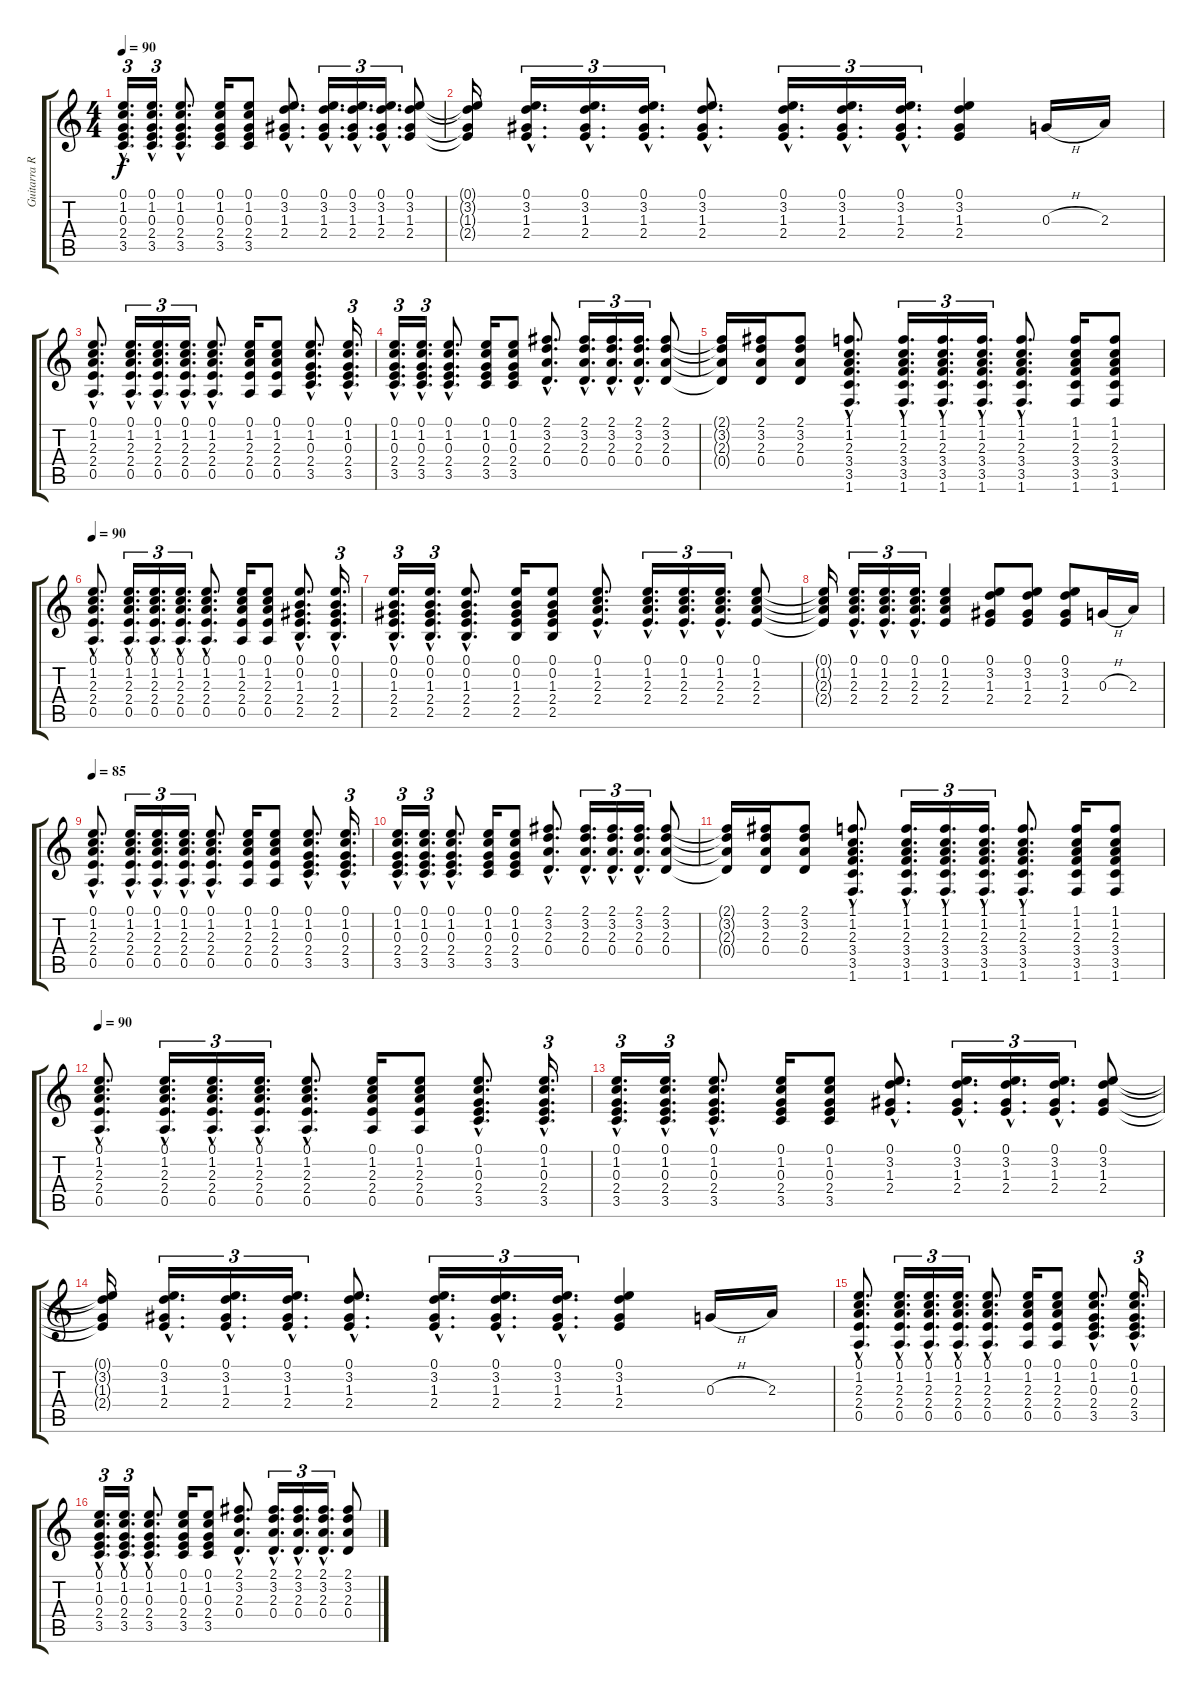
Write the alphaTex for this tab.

\track ("Guitarra Ritmica" "Guitarra R") {instrument acousticguitarnylon}
\staff {score tabs}
\tuning (E4 B3 G3 D3 A2 E2) {hide}
\ts (4 4)
\tempo 90
\clef g2
\ks c
(0.1{hac} 1.2{hac} 0.3{hac} 2.4{hac} 3.5{hac}).16{d tu (3 2) dy f} (0.1{hac} 1.2{hac} 0.3{hac} 2.4{hac} 3.5{hac}).16{d tu (3 2)} (0.1{hac} 1.2{hac} 0.3{hac} 2.4{hac} 3.5{hac}).8{d} (0.1 1.2 0.3 2.4 3.5).16 (0.1 1.2 0.3 2.4 3.5).8 (0.1{hac} 3.2{hac} 1.3{hac} 2.4{hac}).8{d} (0.1{hac} 3.2{hac} 1.3{hac} 2.4{hac}).16{d tu (3 2)} (0.1{hac} 3.2{hac} 1.3{hac} 2.4{hac}).16{d tu (3 2)} (0.1{hac} 3.2{hac} 1.3{hac} 2.4{hac}).16{d tu (3 2)} (0.1 3.2 1.3 2.4).8 |
(0.1{t} 3.2{t} 1.3{t} 2.4{t}).16 (0.1{hac} 3.2{hac} 1.3{hac} 2.4{hac}).16{d tu (3 2)} (0.1{hac} 3.2{hac} 1.3{hac} 2.4{hac}).16{d tu (3 2)} (0.1{hac} 3.2{hac} 1.3{hac} 2.4{hac}).16{d tu (3 2)} (0.1{hac} 3.2{hac} 1.3{hac} 2.4{hac}).8{d} (0.1{hac} 3.2{hac} 1.3{hac} 2.4{hac}).16{d tu (3 2)} (0.1{hac} 3.2{hac} 1.3{hac} 2.4{hac}).16{d tu (3 2)} (0.1{hac} 3.2{hac} 1.3{hac} 2.4{hac}).16{d tu (3 2)} (0.1 3.2 1.3 2.4).4 0.3{h}.16 2.3.16 |
(0.1{hac} 1.2{hac} 2.3{hac} 2.4{hac} 0.5{hac}).8{d volume 7} (0.1{hac} 1.2{hac} 2.3{hac} 2.4{hac} 0.5{hac}).16{d tu (3 2)} (0.1{hac} 1.2{hac} 2.3{hac} 2.4{hac} 0.5{hac}).16{d tu (3 2)} (0.1{hac} 1.2{hac} 2.3{hac} 2.4{hac} 0.5{hac}).16{d tu (3 2)} (0.1{hac} 1.2{hac} 2.3{hac} 2.4{hac} 0.5{hac}).8{d} (0.1 1.2 2.3 2.4 0.5).16 (0.1 1.2 2.3 2.4 0.5).8 (0.1{hac} 1.2{hac} 0.3{hac} 2.4{hac} 3.5{hac}).8{d} (0.1{hac} 1.2{hac} 0.3{hac} 2.4{hac} 3.5{hac}).16{d tu (3 2)} |
(0.1{hac} 1.2{hac} 0.3{hac} 2.4{hac} 3.5{hac}).16{d tu (3 2)} (0.1{hac} 1.2{hac} 0.3{hac} 2.4{hac} 3.5{hac}).16{d tu (3 2)} (0.1{hac} 1.2{hac} 0.3{hac} 2.4{hac} 3.5{hac}).8{d} (0.1 1.2 0.3 2.4 3.5).16 (0.1 1.2 0.3 2.4 3.5).8 (2.1{hac} 3.2{hac} 2.3{hac} 0.4{hac}).8{d} (2.1{hac} 3.2{hac} 2.3{hac} 0.4{hac}).16{d tu (3 2)} (2.1{hac} 3.2{hac} 2.3{hac} 0.4{hac}).16{d tu (3 2)} (2.1{hac} 3.2{hac} 2.3{hac} 0.4{hac}).16{d tu (3 2)} (2.1 3.2 2.3 0.4).8 |
(2.1{t} 3.2{t} 2.3{t} 0.4{t}).16 (2.1 3.2 2.3 0.4).16 (2.1 3.2 2.3 0.4).8 (1.1{hac} 1.2{hac} 2.3{hac} 3.4{hac} 3.5{hac} 1.6{hac}).8{d} (1.1{hac} 1.2{hac} 2.3{hac} 3.4{hac} 3.5{hac} 1.6{hac}).16{d tu (3 2)} (1.1{hac} 1.2{hac} 2.3{hac} 3.4{hac} 3.5{hac} 1.6{hac}).16{d tu (3 2)} (1.1{hac} 1.2{hac} 2.3{hac} 3.4{hac} 3.5{hac} 1.6{hac}).16{d tu (3 2)} (1.1{hac} 1.2{hac} 2.3{hac} 3.4{hac} 3.5{hac} 1.6{hac}).8{d} (1.1 1.2 2.3 3.4 3.5 1.6).16 (1.1 1.2 2.3 3.4 3.5 1.6).8 |
\tempo 90
(0.1{hac} 1.2{hac} 2.3{hac} 2.4{hac} 0.5{hac}).8{d} (0.1{hac} 1.2{hac} 2.3{hac} 2.4{hac} 0.5{hac}).16{d tu (3 2)} (0.1{hac} 1.2{hac} 2.3{hac} 2.4{hac} 0.5{hac}).16{d tu (3 2)} (0.1{hac} 1.2{hac} 2.3{hac} 2.4{hac} 0.5{hac}).16{d tu (3 2)} (0.1{hac} 1.2{hac} 2.3{hac} 2.4{hac} 0.5{hac}).8{d} (0.1 1.2 2.3 2.4 0.5).16 (0.1 1.2 2.3 2.4 0.5).8 (0.1{hac} 0.2{hac} 1.3{hac} 2.4{hac} 2.5{hac}).8{d} (0.1{hac} 0.2{hac} 1.3{hac} 2.4{hac} 2.5{hac}).16{d tu (3 2)} |
(0.1{hac} 0.2{hac} 1.3{hac} 2.4{hac} 2.5{hac}).16{d tu (3 2)} (0.1{hac} 0.2{hac} 1.3{hac} 2.4{hac} 2.5{hac}).16{d tu (3 2)} (0.1{hac} 0.2{hac} 1.3{hac} 2.4{hac} 2.5{hac}).8{d} (0.1 0.2 1.3 2.4 2.5).16 (0.1 0.2 1.3 2.4 2.5).8 (0.1{hac} 1.2{hac} 2.3{hac} 2.4{hac}).8{d} (0.1{hac} 1.2{hac} 2.3{hac} 2.4{hac}).16{d tu (3 2)} (0.1{hac} 1.2{hac} 2.3{hac} 2.4{hac}).16{d tu (3 2)} (0.1{hac} 1.2{hac} 2.3{hac} 2.4{hac}).16{d tu (3 2)} (0.1 1.2 2.3 2.4).8 |
(0.1{t} 1.2{t} 2.3{t} 2.4{t}).16 (0.1{hac} 1.2{hac} 2.3{hac} 2.4{hac}).16{d tu (3 2)} (0.1{hac} 1.2{hac} 2.3{hac} 2.4{hac}).16{d tu (3 2)} (0.1{hac} 1.2{hac} 2.3{hac} 2.4{hac}).16{d tu (3 2)} (0.1 1.2 2.3 2.4).4 (0.1 3.2 1.3 2.4).8 (0.1 3.2 1.3 2.4).8 (0.1 3.2 1.3 2.4).8 0.3{h}.16 2.3.16 |
\tempo 85
(0.1{hac} 1.2{hac} 2.3{hac} 2.4{hac} 0.5{hac}).8{d volume 7} (0.1{hac} 1.2{hac} 2.3{hac} 2.4{hac} 0.5{hac}).16{d tu (3 2)} (0.1{hac} 1.2{hac} 2.3{hac} 2.4{hac} 0.5{hac}).16{d tu (3 2)} (0.1{hac} 1.2{hac} 2.3{hac} 2.4{hac} 0.5{hac}).16{d tu (3 2)} (0.1{hac} 1.2{hac} 2.3{hac} 2.4{hac} 0.5{hac}).8{d} (0.1 1.2 2.3 2.4 0.5).16 (0.1 1.2 2.3 2.4 0.5).8 (0.1{hac} 1.2{hac} 0.3{hac} 2.4{hac} 3.5{hac}).8{d} (0.1{hac} 1.2{hac} 0.3{hac} 2.4{hac} 3.5{hac}).16{d tu (3 2)} |
(0.1{hac} 1.2{hac} 0.3{hac} 2.4{hac} 3.5{hac}).16{d tu (3 2)} (0.1{hac} 1.2{hac} 0.3{hac} 2.4{hac} 3.5{hac}).16{d tu (3 2)} (0.1{hac} 1.2{hac} 0.3{hac} 2.4{hac} 3.5{hac}).8{d} (0.1 1.2 0.3 2.4 3.5).16 (0.1 1.2 0.3 2.4 3.5).8 (2.1{hac} 3.2{hac} 2.3{hac} 0.4{hac}).8{d} (2.1{hac} 3.2{hac} 2.3{hac} 0.4{hac}).16{d tu (3 2)} (2.1{hac} 3.2{hac} 2.3{hac} 0.4{hac}).16{d tu (3 2)} (2.1{hac} 3.2{hac} 2.3{hac} 0.4{hac}).16{d tu (3 2)} (2.1 3.2 2.3 0.4).8 |
(2.1{t} 3.2{t} 2.3{t} 0.4{t}).16 (2.1 3.2 2.3 0.4).16 (2.1 3.2 2.3 0.4).8 (1.1{hac} 1.2{hac} 2.3{hac} 3.4{hac} 3.5{hac} 1.6{hac}).8{d} (1.1{hac} 1.2{hac} 2.3{hac} 3.4{hac} 3.5{hac} 1.6{hac}).16{d tu (3 2)} (1.1{hac} 1.2{hac} 2.3{hac} 3.4{hac} 3.5{hac} 1.6{hac}).16{d tu (3 2)} (1.1{hac} 1.2{hac} 2.3{hac} 3.4{hac} 3.5{hac} 1.6{hac}).16{d tu (3 2)} (1.1{hac} 1.2{hac} 2.3{hac} 3.4{hac} 3.5{hac} 1.6{hac}).8{d} (1.1 1.2 2.3 3.4 3.5 1.6).16 (1.1 1.2 2.3 3.4 3.5 1.6).8 |
\tempo 90
(0.1{hac} 1.2{hac} 2.3{hac} 2.4{hac} 0.5{hac}).8{d} (0.1{hac} 1.2{hac} 2.3{hac} 2.4{hac} 0.5{hac}).16{d tu (3 2)} (0.1{hac} 1.2{hac} 2.3{hac} 2.4{hac} 0.5{hac}).16{d tu (3 2)} (0.1{hac} 1.2{hac} 2.3{hac} 2.4{hac} 0.5{hac}).16{d tu (3 2)} (0.1{hac} 1.2{hac} 2.3{hac} 2.4{hac} 0.5{hac}).8{d} (0.1 1.2 2.3 2.4 0.5).16 (0.1 1.2 2.3 2.4 0.5).8 (0.1{hac} 1.2{hac} 0.3{hac} 2.4{hac} 3.5{hac}).8{d} (0.1{hac} 1.2{hac} 0.3{hac} 2.4{hac} 3.5{hac}).16{d tu (3 2)} |
(0.1{hac} 1.2{hac} 0.3{hac} 2.4{hac} 3.5{hac}).16{d tu (3 2)} (0.1{hac} 1.2{hac} 0.3{hac} 2.4{hac} 3.5{hac}).16{d tu (3 2)} (0.1{hac} 1.2{hac} 0.3{hac} 2.4{hac} 3.5{hac}).8{d} (0.1 1.2 0.3 2.4 3.5).16 (0.1 1.2 0.3 2.4 3.5).8 (0.1{hac} 3.2{hac} 1.3{hac} 2.4{hac}).8{d} (0.1{hac} 3.2{hac} 1.3{hac} 2.4{hac}).16{d tu (3 2)} (0.1{hac} 3.2{hac} 1.3{hac} 2.4{hac}).16{d tu (3 2)} (0.1{hac} 3.2{hac} 1.3{hac} 2.4{hac}).16{d tu (3 2)} (0.1 3.2 1.3 2.4).8 |
(0.1{t} 3.2{t} 1.3{t} 2.4{t}).16 (0.1{hac} 3.2{hac} 1.3{hac} 2.4{hac}).16{d tu (3 2)} (0.1{hac} 3.2{hac} 1.3{hac} 2.4{hac}).16{d tu (3 2)} (0.1{hac} 3.2{hac} 1.3{hac} 2.4{hac}).16{d tu (3 2)} (0.1{hac} 3.2{hac} 1.3{hac} 2.4{hac}).8{d} (0.1{hac} 3.2{hac} 1.3{hac} 2.4{hac}).16{d tu (3 2)} (0.1{hac} 3.2{hac} 1.3{hac} 2.4{hac}).16{d tu (3 2)} (0.1{hac} 3.2{hac} 1.3{hac} 2.4{hac}).16{d tu (3 2)} (0.1 3.2 1.3 2.4).4 0.3{h}.16 2.3.16 |
(0.1{hac} 1.2{hac} 2.3{hac} 2.4{hac} 0.5{hac}).8{d volume 7} (0.1{hac} 1.2{hac} 2.3{hac} 2.4{hac} 0.5{hac}).16{d tu (3 2)} (0.1{hac} 1.2{hac} 2.3{hac} 2.4{hac} 0.5{hac}).16{d tu (3 2)} (0.1{hac} 1.2{hac} 2.3{hac} 2.4{hac} 0.5{hac}).16{d tu (3 2)} (0.1{hac} 1.2{hac} 2.3{hac} 2.4{hac} 0.5{hac}).8{d} (0.1 1.2 2.3 2.4 0.5).16 (0.1 1.2 2.3 2.4 0.5).8 (0.1{hac} 1.2{hac} 0.3{hac} 2.4{hac} 3.5{hac}).8{d} (0.1{hac} 1.2{hac} 0.3{hac} 2.4{hac} 3.5{hac}).16{d tu (3 2)} |
(0.1{hac} 1.2{hac} 0.3{hac} 2.4{hac} 3.5{hac}).16{d tu (3 2)} (0.1{hac} 1.2{hac} 0.3{hac} 2.4{hac} 3.5{hac}).16{d tu (3 2)} (0.1{hac} 1.2{hac} 0.3{hac} 2.4{hac} 3.5{hac}).8{d} (0.1 1.2 0.3 2.4 3.5).16 (0.1 1.2 0.3 2.4 3.5).8 (2.1{hac} 3.2{hac} 2.3{hac} 0.4{hac}).8{d} (2.1{hac} 3.2{hac} 2.3{hac} 0.4{hac}).16{d tu (3 2)} (2.1{hac} 3.2{hac} 2.3{hac} 0.4{hac}).16{d tu (3 2)} (2.1{hac} 3.2{hac} 2.3{hac} 0.4{hac}).16{d tu (3 2)} (2.1 3.2 2.3 0.4).8
